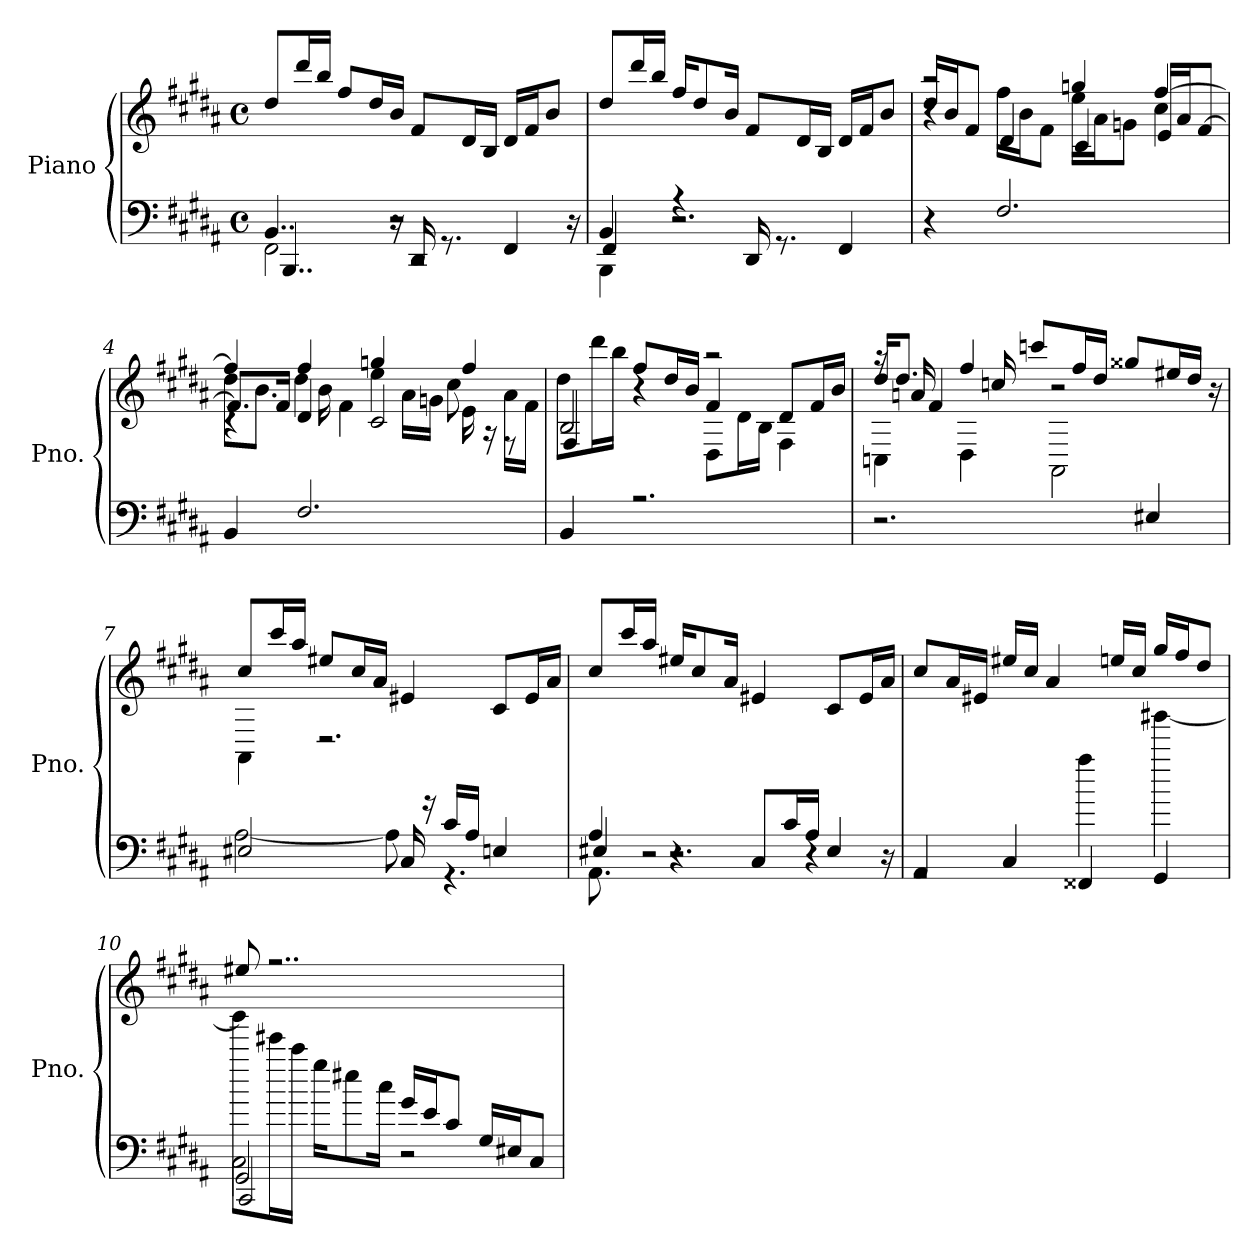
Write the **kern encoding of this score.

**kern	**kern
*part1	*part1
*staff2	*staff1
*I"Piano	*
*I'Pno.	*
*clefF4	*clefG2
*k[f#c#g#d#a#]	*k[f#c#g#d#a#]
*M4/4	*M4/4
*met(c)	*met(c)
=1	=1
*^	*
*	*^	*
4..BB/	2FF#\	4..BBB/	8dd#/L
.	.	.	16ddd#/L
.	.	.	16bb/JJ
.	.	.	8ff#/L
.	.	.	16dd#/L
2r	.	16r	16b/JJ
.	2rCC	16DD#/	8f#/L
.	.	8.rGG	.
.	.	.	16d#/L
.	.	.	16B/JJ
.	.	4FF#/	16d#/LL
.	.	.	16f#/J
.	.	.	8b/J
16r	.	.	.
=2	=2	=2	=2
4BB/	4BBB\	4FF#/	8dd#/L
.	.	.	16ddd#/L
.	.	.	16bb/JJ
2.r	2.r	4rA	16ff#/KL
.	.	.	8dd#/
.	.	.	16b/Jk
.	.	16DD#/	8f#/L
.	.	8.rGG	.
.	.	.	16d#/L
.	.	.	16B/JJ
.	.	4FF#/	16d#/LL
.	.	.	16f#/J
.	.	.	8b/J
*v	*v	*v	*
=3	=3
*	*^
*	*	*^
4r	2raa	4r	16dd#/LL
.	.	.	16b/J
.	.	.	8f#/J
2.F#/	.	16ff#\LL	4d#/
.	.	16b\J	.
.	.	8f#\J	.
.	4ggn/	16ee\LL	4c#/
.	.	16a#\J	.
.	.	8gn\J	.
.	[4ff#/	4cc#\	16e/LL
.	.	.	16a#/J
.	.	.	[8f#/J
!!LO:LB:g=z
=4	=4	=4	=4
*	*	*	*^
4BB/	4ff#/]	8dd#\L	8.f#/L]	4rc
.	.	8.b\J	.	.
.	.	.	16f#/Jk	.
2.F#/	4ff#/	.	4d#/	4dd#\
.	.	16b\	.	.
.	.	4f#\	.	.
.	4ggn/	.	2c#/	4ee\
.	.	16a#\LL	.	.
.	.	16gn\JJ	.	.
.	4ff#/	16e\	.	8cc#\
.	.	16rA	.	.
.	.	8rF	.	16a#\LL
.	.	.	.	16f#\JJ
*	*	*	*v	*v
=5	=5	=5	=5
4BB/	2B/	8dd#\L	4F#/
.	.	16ddd#\L	.
.	.	16bb\JJ	.
2.rA	.	4r	8ff#/L
.	.	.	16dd#/L
.	.	.	16b/JJ
.	2raa	8D#\L	4f#/
.	.	16d#\L	.
.	.	16B\JJ	.
.	.	4F#\	8d#/L
.	.	.	16f#/L
.	.	.	16b/JJ
!!LO:LB:g=z	!!	!!
=6	=6	=6	=6
2.r	16dd#/KL	4Cn\	16raa
.	8.dd#/J	.	16an/
.	.	.	4f#/
.	4ff#/	4D#\	.
.	.	.	16ccn/
.	.	.	8cccn/L
.	2r	2AA#\	.
.	.	.	16ff#/L
.	.	.	16dd#/JJ
.	.	.	8gg##X/L
4E#X/	.	.	.
.	.	.	16ee#X/L
.	.	.	16dd#/JJ
.	.	.	16r
*	*	*v	*v
=7	=7	=7
*^	*	*
2E#X/	[2A#\	8cc#/L	4AA#\
.	.	16ccc#/L	.
.	.	16aa#/JJ	.
.	.	8ee#X/L	2.r
.	.	16cc#/L	.
.	.	16a#/JJ	.
16C#/	8A#\]	4e#X/	.
16r	.	.	.
16c#/LL	4.r	.	.
16A#/JJ	.	.	.
4En/	.	8c#/L	.
.	.	16e#/L	.
.	.	16a#/JJ	.
*	*	*v	*v
!!LO:LB:g=z
=8	=8	=8
*	*^	*
4A#/	8.AA#\	4E#X/	8cc#/L
.	.	.	16ccc#/L
.	2r	.	16aa#/JJ
2.r	.	4r	16ee#X/KL
.	.	.	8cc#/
.	.	.	16a#/Jk
.	.	8C#/L	4e#X/
.	.	16c#/L	.
.	4r	16A#/JJ	.
.	.	4E#/	8c#/L
.	.	.	16e#/L
.	16r	.	16a#/JJ
*	*v	*v	*
=9	=9	=9
4AA#/	2rGG	8cc#/L
.	.	16a#/L
.	.	16e#X/JJ
4C#/	.	16ee#X/LL
.	.	16cc#/JJ
.	.	4a#/
4FF##X/	4aa#\	.
.	.	16een/LL
.	.	16cc#/JJ
4GG#/	[4bbb#X\	16gg#/LL
.	.	16ff#/J
.	.	8dd#/J
!!LO:LB:g=z
=10	=10	=10
*^	*^	*
2GG#/	8bbb#\L]	2CC#/	2C#\	8ee#X/
.	16eee#X\L	.	.	2..rff
.	16ccc#\JJ	.	.	.
.	16gg#\KL	.	.	.
.	8ee#X\	.	.	.
.	16cc#\Jk	.	.	.
2r	2r	16g#/LL	2r	.
.	.	16e/J	.	.
.	.	8c#/J	.	.
.	.	16G#/LL	.	.
.	.	16E#X/J	.	.
.	.	8C#/J	.	.
*v	*v	*v	*v	*
=	=
*-	*-
